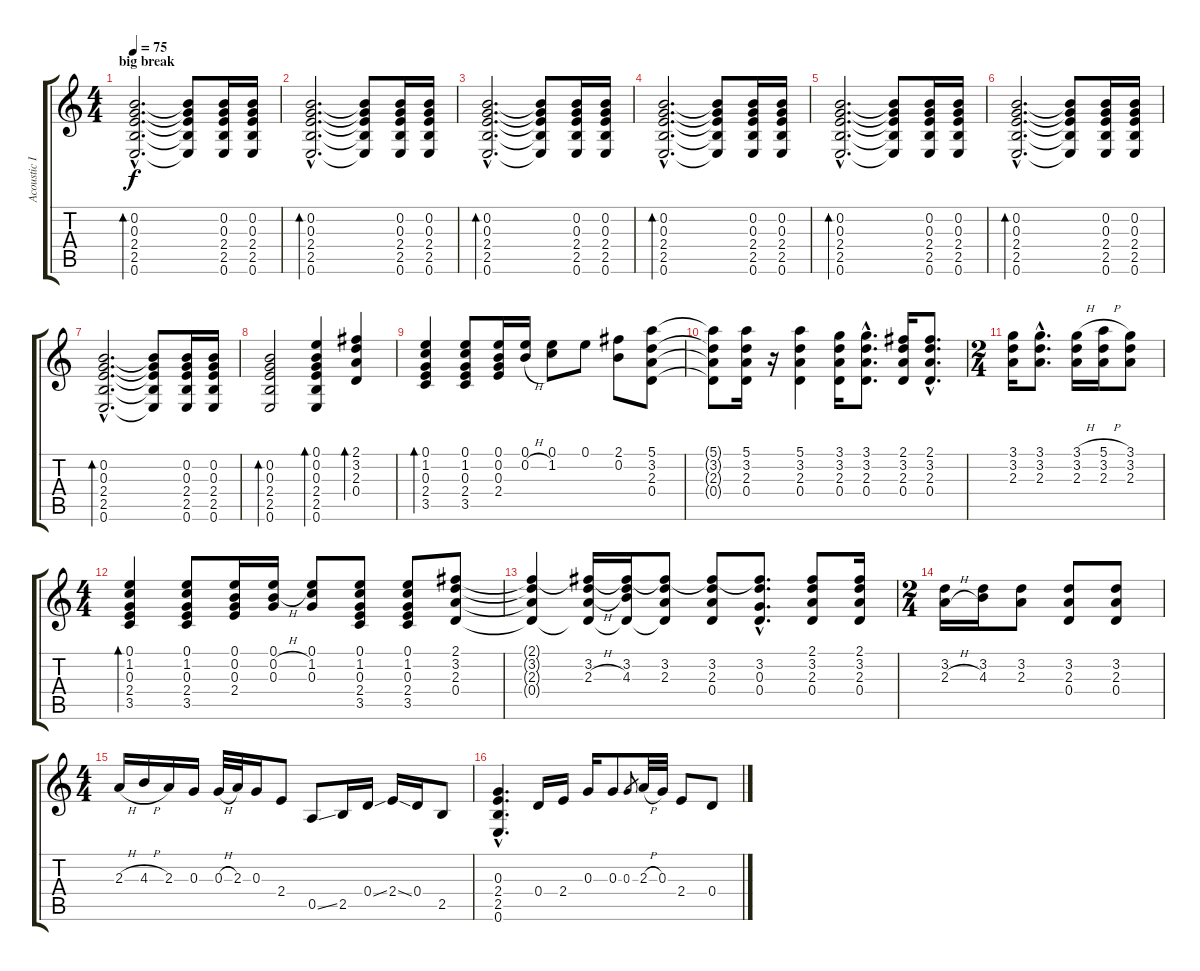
\track ("Acoustic I" "Acoustic I") {instrument acousticguitarsteel}
\staff {score tabs}
\tuning (E4 B3 G3 D3 A2 E2) {hide}
\ts (4 4)
\section ("" "big break")
\tempo 75
\clef g2
\ks aminor
(0.2{hac} 0.3{hac} 2.4{hac} 2.5{hac} 0.6{hac}).2{d bd 60 dy f} (0.2{t} 0.3{t} 2.4{t} 2.5{t} 0.6{t}).8 (0.2 0.3 2.4 2.5 0.6).16 (0.2 0.3 2.4 2.5 0.6).16 |
(0.2{hac} 0.3{hac} 2.4{hac} 2.5{hac} 0.6{hac}).2{d bd 60} (0.2{t} 0.3{t} 2.4{t} 2.5{t} 0.6{t}).8 (0.2 0.3 2.4 2.5 0.6).16 (0.2 0.3 2.4 2.5 0.6).16 |
(0.2{hac} 0.3{hac} 2.4{hac} 2.5{hac} 0.6{hac}).2{d bd 60} (0.2{t} 0.3{t} 2.4{t} 2.5{t} 0.6{t}).8 (0.2 0.3 2.4 2.5 0.6).16 (0.2 0.3 2.4 2.5 0.6).16 |
(0.2{hac} 0.3{hac} 2.4{hac} 2.5{hac} 0.6{hac}).2{d bd 60} (0.2{t} 0.3{t} 2.4{t} 2.5{t} 0.6{t}).8 (0.2 0.3 2.4 2.5 0.6).16 (0.2 0.3 2.4 2.5 0.6).16 |
(0.2{hac} 0.3{hac} 2.4{hac} 2.5{hac} 0.6{hac}).2{d bd 60} (0.2{t} 0.3{t} 2.4{t} 2.5{t} 0.6{t}).8 (0.2 0.3 2.4 2.5 0.6).16 (0.2 0.3 2.4 2.5 0.6).16 |
(0.2{hac} 0.3{hac} 2.4{hac} 2.5{hac} 0.6{hac}).2{d bd 60} (0.2{t} 0.3{t} 2.4{t} 2.5{t} 0.6{t}).8 (0.2 0.3 2.4 2.5 0.6).16 (0.2 0.3 2.4 2.5 0.6).16 |
(0.2{hac} 0.3{hac} 2.4{hac} 2.5{hac} 0.6{hac}).2{d bd 60} (0.2{t} 0.3{t} 2.4{t} 2.5{t} 0.6{t}).8 (0.2 0.3 2.4 2.5 0.6).16 (0.2 0.3 2.4 2.5 0.6).16 |
(0.2 0.3 2.4 2.5 0.6).2{bd 60} (0.1 0.2 0.3 2.4 2.5 0.6).4{bd 240} (2.1 3.2 2.3 0.4).4{bd 240} |
(0.1 1.2 0.3 2.4 3.5).4{bd 120} (0.1 1.2 0.3 2.4 3.5).8 (0.1 0.2 0.3 2.4).16 (0.1 0.2{h}).16 (0.1 1.2).8 0.1.8 (2.1 0.2).8 (5.1 3.2 2.3 0.4).8 |
(5.1{t} 3.2{t} 2.3{t} 0.4{t}).8 (5.1 3.2 2.3 0.4).16 r.16 (5.1 3.2 2.3 0.4).4 (3.1 3.2 2.3 0.4).16 (3.1{hac} 3.2{hac} 2.3{hac} 0.4{hac}).8{d} (2.1 3.2 2.3 0.4).16 (2.1{hac} 3.2{hac} 2.3{hac} 0.4{hac}).8{d} |
\ts (2 4)
(3.1 3.2 2.3).16 (3.1{hac} 3.2{hac} 2.3{hac}).8{d} (3.1{h} 3.2 2.3).16 (5.1{h} 3.2 2.3).16 (3.1 3.2 2.3).8 |
\ts (4 4)
(0.1 1.2 0.3 2.4 3.5).4{bd 120} (0.1 1.2 0.3 2.4 3.5).8 (0.1 0.2 0.3 2.4).16 (0.1 0.2{h} 0.3).16 (0.1 1.2 0.3).8 (0.1 1.2 0.3 2.4 3.5).8 (0.1 1.2 0.3 2.4 3.5).8 (2.1 3.2 2.3 0.4).8 |
(2.1{t} 3.2{t} 2.3{t} 0.4{t}).4 (2.1{t} 3.2 2.3{h} 0.4{t}).16 (2.1{t} 3.2 4.3 0.4{t}).16 (2.1{t} 3.2 2.3 0.4{t}).8 (2.1{t} 3.2 2.3 0.4).8 (2.1{hac t} 3.2{hac} 0.3{hac} 0.4{hac}).8{d} (2.1 3.2 2.3 0.4).8 (2.1 3.2 2.3 0.4).16 |
\ts (2 4)
(3.2 2.3{h}).16 (3.2 4.3).16 (3.2 2.3).8 (3.2 2.3 0.4).8 (3.2 2.3 0.4).8 |
\ts (4 4)
2.3{h}.16 4.3{h}.16 2.3.16 0.3.16 0.3{h}.32 2.3.32 0.3.16 2.4.8 0.5{ss}.8 2.5.16 0.4{ss}.16 2.4{ss}.16 0.4.16 2.5.8 |
(0.3{hac} 2.4{hac} 2.5{hac} 0.6{hac}).4{d} 0.4.16 2.4.16 0.3.16 0.3.8 0.3.8{gr} 2.3{h}.32 0.3.32 2.4.8 0.4.8
